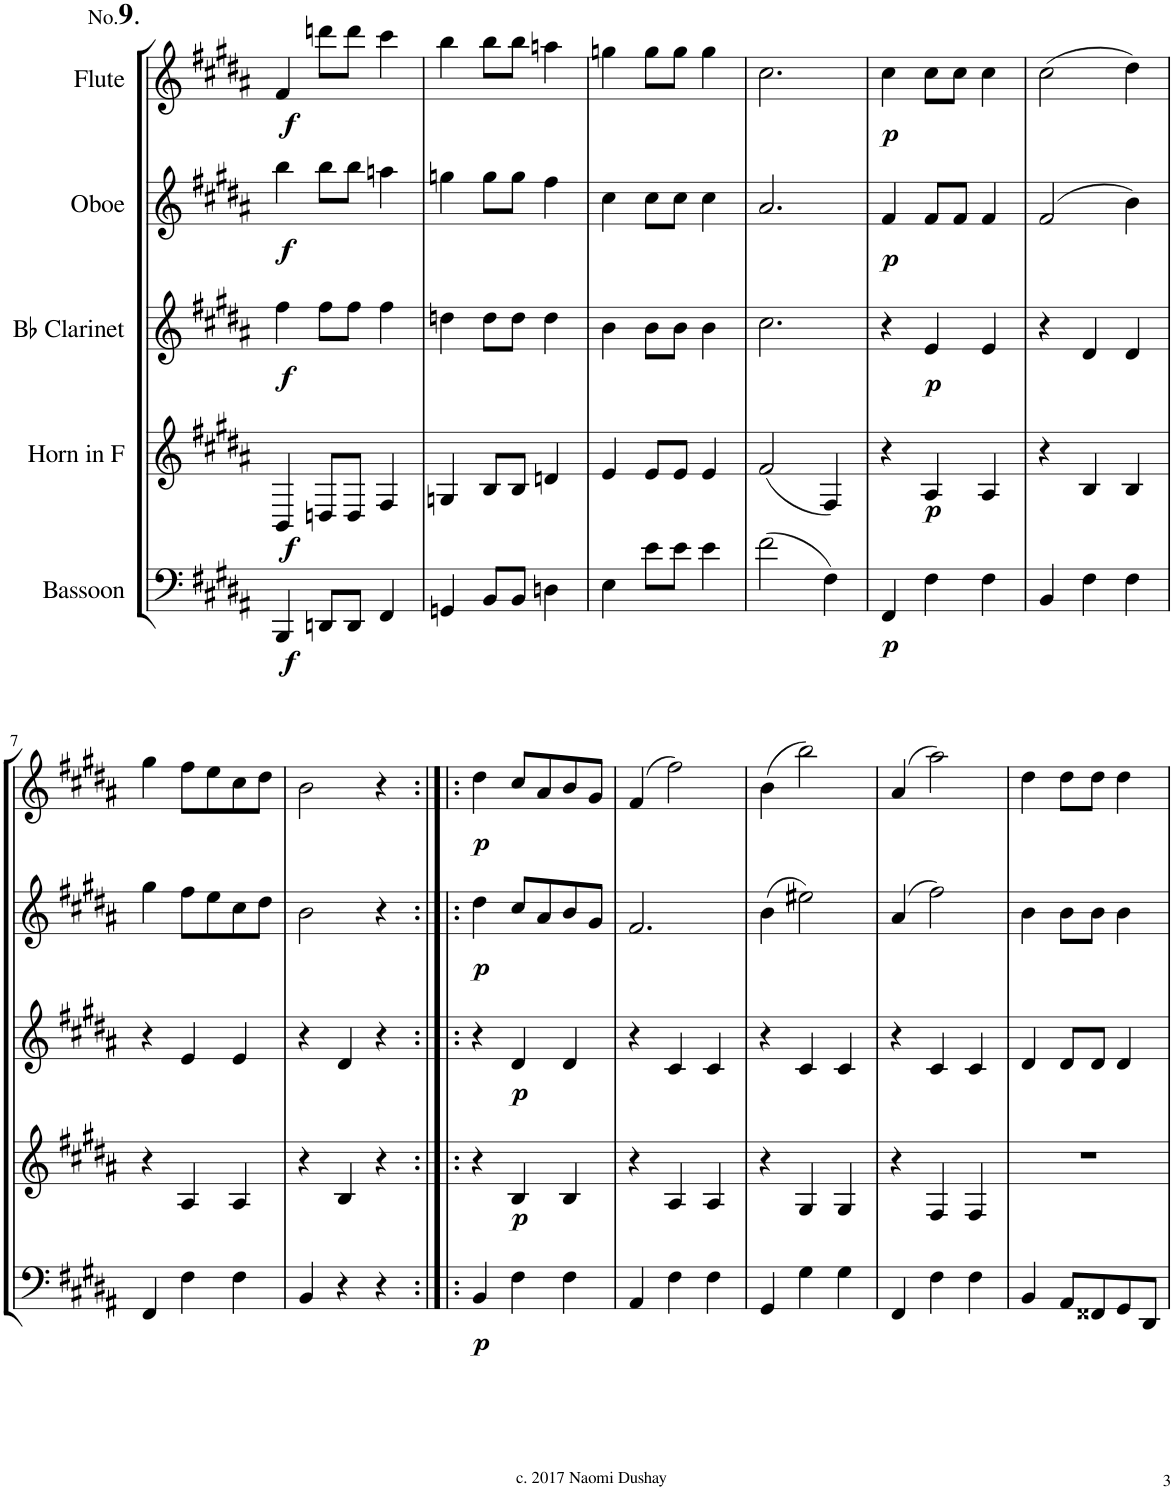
**kern	**dynam	**kern	**dynam	**kern	**dynam	**kern	**dynam	**kern	**dynam
*part5	*part5	*part4	*part4	*part3	*part3	*part2	*part2	*part1	*part1
*staff5	*staff5	*staff4	*staff4	*staff3	*staff3	*staff2	*staff2	*staff1	*staff1
*I"Bassoon	*	*I"Horn in F	*	*I"Bb Clarinet	*	*I"Oboe	*	*I"Flute	*
*I'Bsn	*	*I'Hn	*	*I'Cl	*	*I'Ob	*	*I'Fl	*
!!LO:PB:g=z
*clefF4	*	*clefG2	*	*clefG2	*	*clefG2	*	*clefG2	*
*	*	*ITrd4c7	*	*ITrd1c2	*	*	*	*	*
*k[f#c#g#d#a#]	*	*k[f#c#g#d#a#]	*	*k[f#c#g#d#a#]	*	*k[f#c#g#d#a#]	*	*k[f#c#g#d#a#]	*
*M3/4	*	*M3/4	*	*M3/4	*	*M3/4	*	*M3/4	*
=1	=1	=1	=1	=1	=1	=1	=1	=1	=1
!	!	!	!	!	!	!	!	!LO:TX:a:t=No.	!
!	!	!	!	!	!	!	!	!LO:TX:a:B:t=9	!
!	!	!	!	!	!	!	!	!LO:TX:a:t=.	!
!	!LO:DY:b	!	!LO:DY:b	!	!LO:DY:b	!	!LO:DY:b	!	!LO:DY:b
4BBB/	f	4BB/	f	4ff#\	f	4bb\	f	4f#/	f
8DDn/L	.	8Dn/L	.	8ff#\L	.	8bb\L	.	8dddn\L	.
8DD/J	.	8D/J	.	8ff#\J	.	8bb\J	.	8ddd\J	.
4FF#/	.	4F#/	.	4ff#\	.	4aan\	.	4ccc#\	.
=2	=2	=2	=2	=2	=2	=2	=2	=2	=2
4GGn/	.	4Gn/	.	4ddn\	.	4ggn\	.	4bb\	.
8BB/L	.	8B/L	.	8dd\L	.	8gg\L	.	8bb\L	.
8BB/J	.	8B/J	.	8dd\J	.	8gg\J	.	8bb\J	.
4Dn\	.	4dn/	.	4dd\	.	4ff#\	.	4aan\	.
=3	=3	=3	=3	=3	=3	=3	=3	=3	=3
4E\	.	4e/	.	4b\	.	4cc#\	.	4ggn\	.
8e\L	.	8e/L	.	8b\L	.	8cc#\L	.	8gg\L	.
8e\J	.	8e/J	.	8b\J	.	8cc#\J	.	8gg\J	.
4e\	.	4e/	.	4b\	.	4cc#\	.	4gg\	.
=4	=4	=4	=4	=4	=4	=4	=4	=4	=4
(2f#\	.	(2f#/	.	2.cc#\	.	2.a#/	.	2.cc#\	.
4F#\)	.	4F#/)	.	.	.	.	.	.	.
=5	=5	=5	=5	=5	=5	=5	=5	=5	=5
!	!LO:DY:b	!	!	!	!	!	!LO:DY:b	!	!LO:DY:b
4FF#/	p	4r	.	4r	.	4f#/	p	4cc#\	p
!	!	!	!LO:DY:b	!	!LO:DY:b	!	!	!	!
4F#\	.	4A#/	p	4e/	p	8f#/L	.	8cc#\L	.
.	.	.	.	.	.	8f#/J	.	8cc#\J	.
4F#\	.	4A#/	.	4e/	.	4f#/	.	4cc#\	.
=6	=6	=6	=6	=6	=6	=6	=6	=6	=6
4BB/	.	4r	.	4r	.	(2f#/	.	(2cc#\	.
4F#\	.	4B/	.	4d#/	.	.	.	.	.
4F#\	.	4B/	.	4d#/	.	4b\)	.	4dd#\)	.
!!LO:LB:g=z
=7	=7	=7	=7	=7	=7	=7	=7	=7	=7
4FF#/	.	4r	.	4r	.	4gg#\	.	4gg#\	.
4F#\	.	4A#/	.	4e/	.	8ff#\L	.	8ff#\L	.
.	.	.	.	.	.	8ee\	.	8ee\	.
4F#\	.	4A#/	.	4e/	.	8cc#\	.	8cc#\	.
.	.	.	.	.	.	8dd#\J	.	8dd#\J	.
=8	=8	=8	=8	=8	=8	=8	=8	=8	=8
4BB/	.	4r	.	4r	.	2b\	.	2b\	.
4r	.	4B/	.	4d#/	.	.	.	.	.
4r	.	4r	.	4r	.	4r	.	4r	.
=9:|!|:	=9:|!|:	=9:|!|:	=9:|!|:	=9:|!|:	=9:|!|:	=9:|!|:	=9:|!|:	=9:|!|:	=9:|!|:
!	!LO:DY:b	!	!	!	!	!	!LO:DY:b	!	!LO:DY:b
4BB/	p	4r	.	4r	.	4dd#\	p	4dd#\	p
!	!	!	!LO:DY:b	!	!LO:DY:b	!	!	!	!
4F#\	.	4B/	p	4d#/	p	8cc#/L	.	8cc#/L	.
.	.	.	.	.	.	8a#/	.	8a#/	.
4F#\	.	4B/	.	4d#/	.	8b/	.	8b/	.
.	.	.	.	.	.	8g#/J	.	8g#/J	.
=10	=10	=10	=10	=10	=10	=10	=10	=10	=10
4AA#/	.	4r	.	4r	.	2.f#/	.	(4f#/	.
4F#\	.	4A#/	.	4c#/	.	.	.	2ff#\)	.
4F#\	.	4A#/	.	4c#/	.	.	.	.	.
=11	=11	=11	=11	=11	=11	=11	=11	=11	=11
4GG#/	.	4r	.	4r	.	(4b\	.	(4b\	.
4G#\	.	4G#/	.	4c#/	.	2ee#X\)	.	2bb\)	.
4G#\	.	4G#/	.	4c#/	.	.	.	.	.
=12	=12	=12	=12	=12	=12	=12	=12	=12	=12
4FF#/	.	4r	.	4r	.	(4a#/	.	(4a#/	.
4F#\	.	4F#/	.	4c#/	.	2ff#\)	.	2aa#\)	.
4F#\	.	4F#/	.	4c#/	.	.	.	.	.
=13	=13	=13	=13	=13	=13	=13	=13	=13	=13
4BB/	.	2.r	.	4d#/	.	4b\	.	4dd#\	.
8AA#/L	.	.	.	8d#/L	.	8b\L	.	8dd#\L	.
8FF##X/	.	.	.	8d#/J	.	8b\J	.	8dd#\J	.
8GG#/	.	.	.	4d#/	.	4b\	.	4dd#\	.
8DD#/J	.	.	.	.	.	.	.	.	.
=	=	=	=	=	=	=	=	=	=
*-	*-	*-	*-	*-	*-	*-	*-	*-	*-
